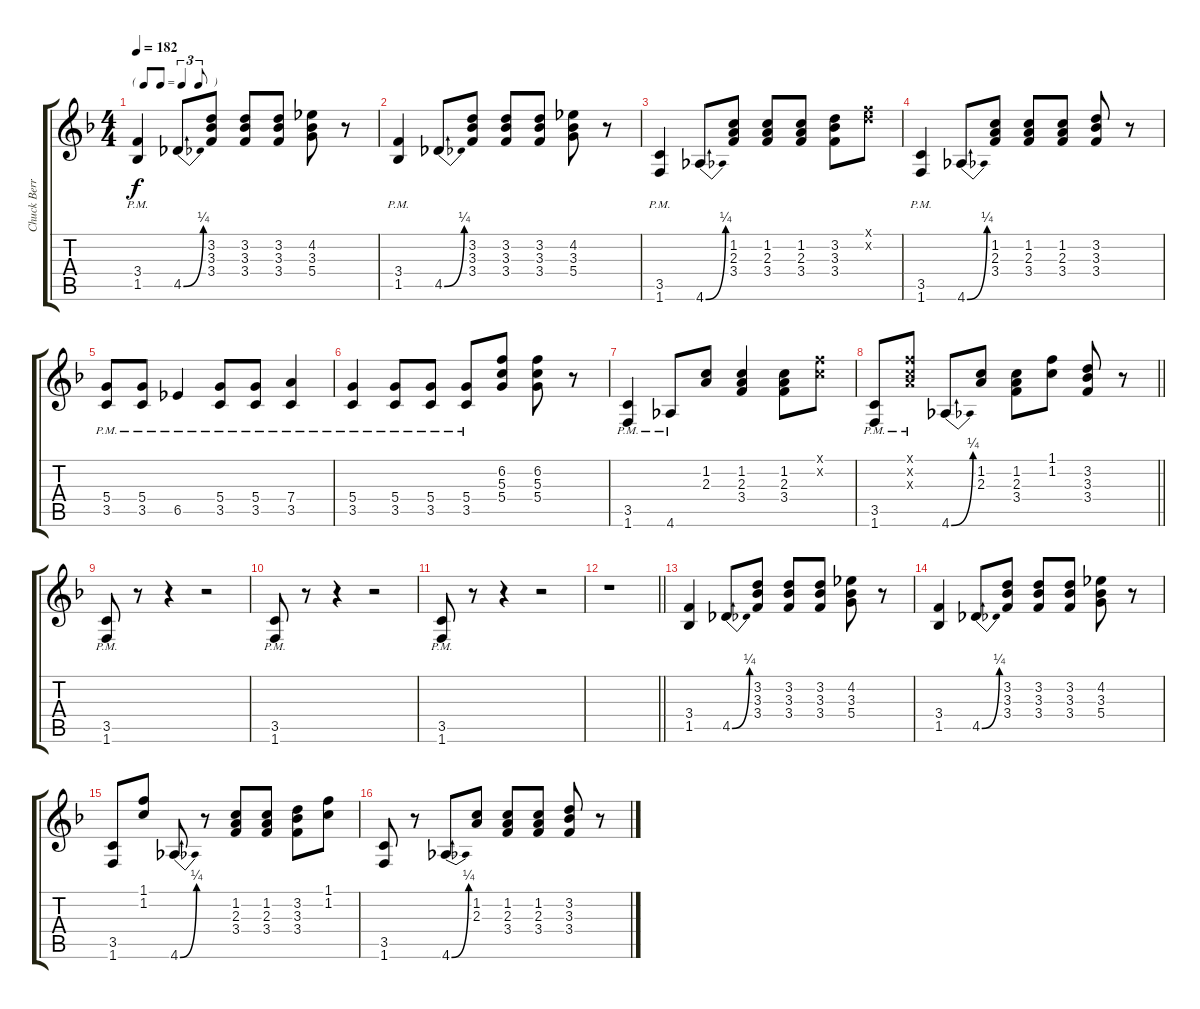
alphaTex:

\track ("Chuck Berry - Electric Guitar" "Chuck Berr") {instrument electricguitarclean}
\staff {score tabs}
\tuning (E4 B3 G3 D3 A2 E2) {hide}
\ts (4 4)
\tf triplet8th
\tempo 182
\clef g2
\ks f
(3.4{pm} 1.5{pm}).4{dy f} 4.5{be (bend 0 0 60 1)}.8 (3.2 3.3 3.4).8 (3.2 3.3 3.4).8 (3.2 3.3 3.4).8 (4.2 3.3 5.4).8 r.8 |
(3.4{pm} 1.5{pm}).4 4.5{be (bend 0 0 60 1)}.8 (3.2 3.3 3.4).8 (3.2 3.3 3.4).8 (3.2 3.3 3.4).8 (4.2 3.3 5.4).8 r.8 |
(3.5{pm} 1.6{pm}).4 4.6{be (bend 0 0 60 1)}.8 (1.2 2.3 3.4).8 (1.2 2.3 3.4).8 (1.2 2.3 3.4).8 (3.2 3.3 3.4).8 (1.1{x} 3.2{x}).8 |
(3.5{pm} 1.6{pm}).4 4.6{be (bend 0 0 60 1)}.8 (1.2 2.3 3.4).8 (1.2 2.3 3.4).8 (1.2 2.3 3.4).8 (3.2 3.3 3.4).8 r.8 |
(5.4{pm} 3.5{pm}).8 (5.4{pm} 3.5{pm}).8 6.5{pm}.4 (5.4{pm} 3.5{pm}).8 (5.4{pm} 3.5{pm}).8 (7.4{pm} 3.5{pm}).4 |
(5.4{pm} 3.5{pm}).4 (5.4{pm} 3.5{pm}).8 (5.4{pm} 3.5{pm}).8 (5.4{pm} 3.5{pm}).8 (6.2 5.3 5.4).8 (6.2 5.3 5.4).8 r.8 |
(3.5{pm} 1.6{pm}).4 4.6{pm}.8 (1.2 2.3).8 (1.2 2.3 3.4).4 (1.2 2.3 3.4).8 (1.1{x} 1.2{x}).8 |
\barLineRight lightlight
(3.5{pm} 1.6{pm}).8 (1.1{pm x} 1.2{pm x} 2.3{pm x}).8 4.6{be (bend 0 0 60 1)}.8 (1.2 2.3).8 (1.2 2.3 3.4).8 (1.1 1.2).8 (3.2 3.3 3.4).8 r.8 |
(3.5{pm} 1.6{pm}).8 r.8 r.4 r.2 |
(3.5{pm} 1.6{pm}).8 r.8 r.4 r.2 |
(3.5{pm} 1.6{pm}).8 r.8 r.4 r.2 |
\barLineRight lightlight
r.1 |
(3.4 1.5).4 4.5{be (bend 0 0 60 1)}.8 (3.2 3.3 3.4).8 (3.2 3.3 3.4).8 (3.2 3.3 3.4).8 (4.2 3.3 5.4).8 r.8 |
(3.4 1.5).4 4.5{be (bend 0 0 60 1)}.8 (3.2 3.3 3.4).8 (3.2 3.3 3.4).8 (3.2 3.3 3.4).8 (4.2 3.3 5.4).8 r.8 |
(3.5 1.6).8 (1.1 1.2).8 4.6{be (bend 0 0 60 1)}.8 r.8 (1.2 2.3 3.4).8 (1.2 2.3 3.4).8 (3.2 3.3 3.4).8 (1.1 1.2).8 |
(3.5 1.6).8 r.8 4.6{be (bend 0 0 60 1)}.8 (1.2 2.3).8 (1.2 2.3 3.4).8 (1.2 2.3 3.4).8 (3.2 3.3 3.4).8 r.8
